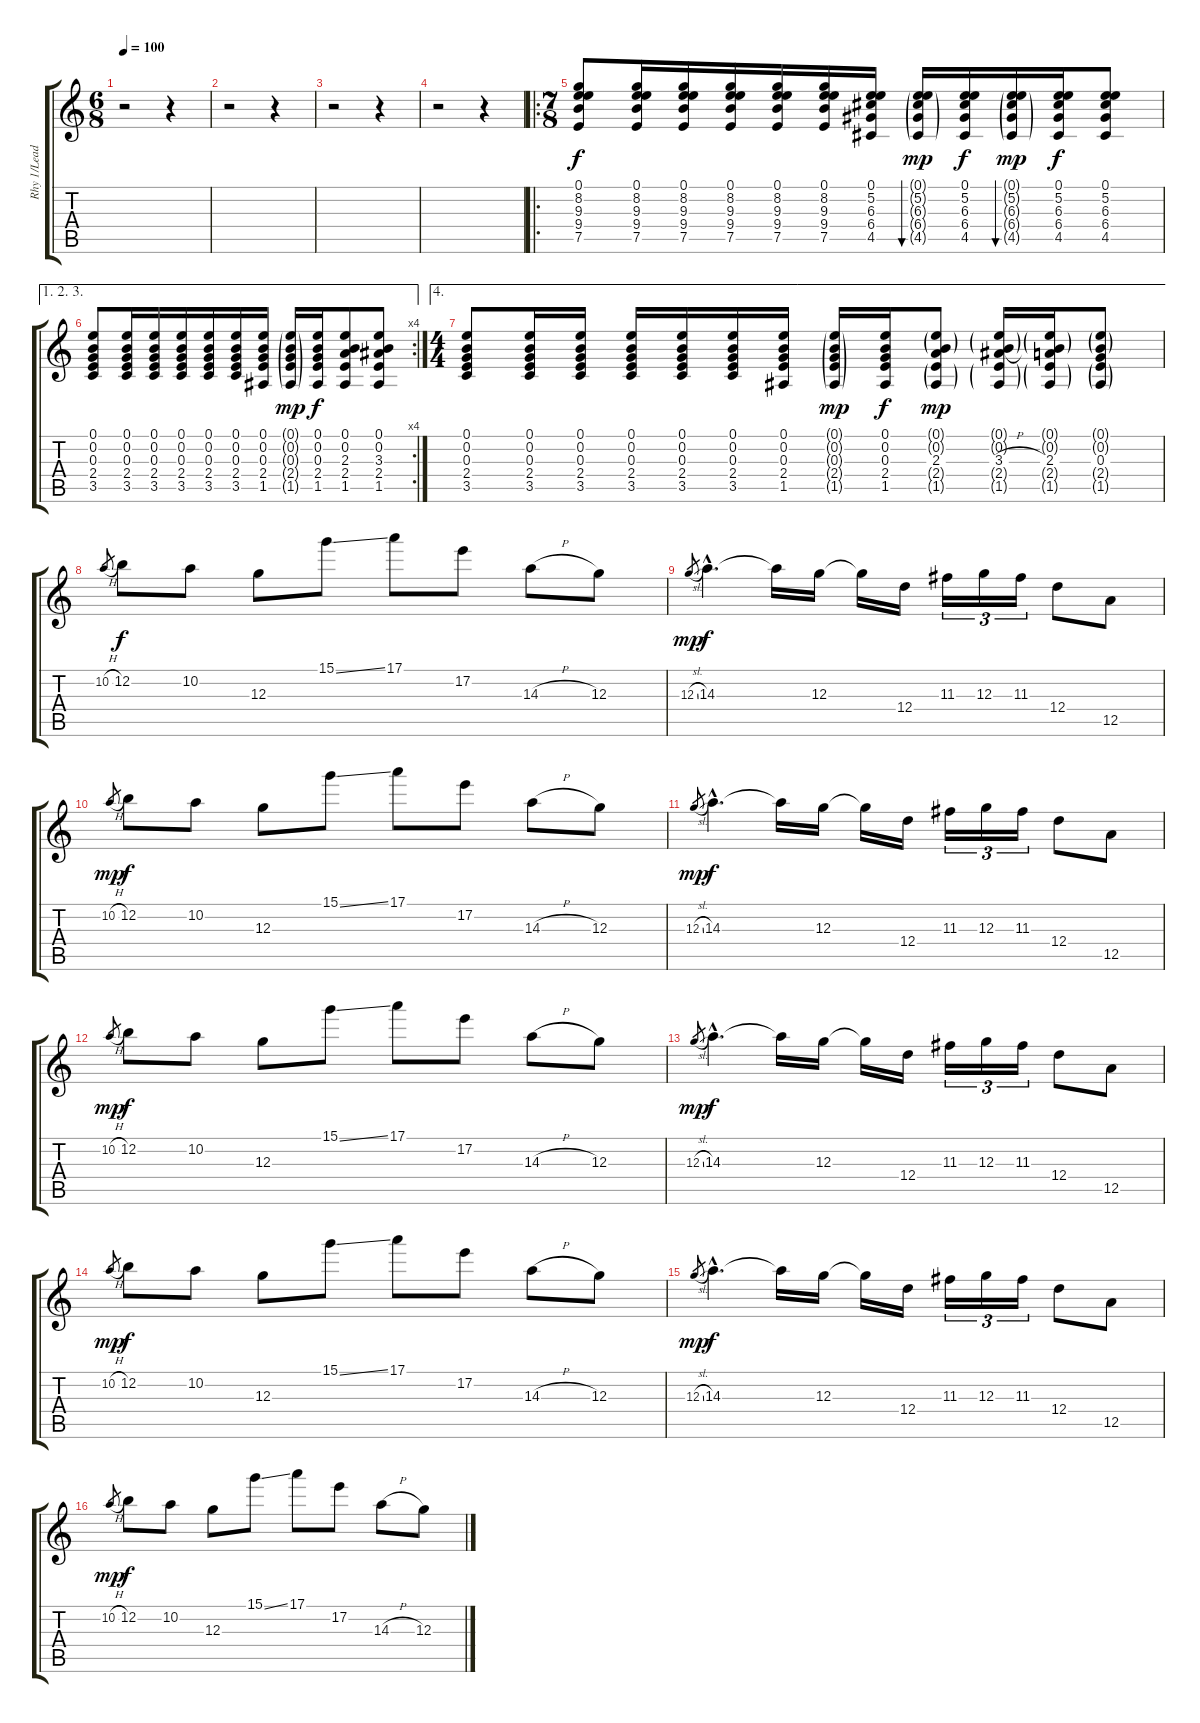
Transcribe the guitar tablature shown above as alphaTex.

\track ("Rhy 1/Lead 2" "Rhy 1/Lead") {instrument distortionguitar}
\staff {score tabs}
\tuning (E4 B3 G3 D3 A2 E2) {hide}
\ts (6 8)
\tempo 100
\clef g2
\ks c
r.2{dy f} r.4 |
r.2 r.4 |
r.2 r.4 |
r.2 r.4 |
\ro
\ts (7 8)
(0.1 8.2 9.3 9.4 7.5).8 (0.1 8.2 9.3 9.4 7.5).16 (0.1 8.2 9.3 9.4 7.5).16 (0.1 8.2 9.3 9.4 7.5).16 (0.1 8.2 9.3 9.4 7.5).16 (0.1 8.2 9.3 9.4 7.5).16 (0.1 5.2 6.3 6.4 4.5).16 (0.1{g} 5.2{g} 6.3{g} 6.4{g} 4.5{g}).16{bu 120 dy mp} (0.1 5.2 6.3 6.4 4.5).16{dy f} (0.1{g} 5.2{g} 6.3{g} 6.4{g} 4.5{g}).16{bu 120 dy mp} (0.1 5.2 6.3 6.4 4.5).16{dy f} (0.1 5.2 6.3 6.4 4.5).8 |
\ae (1 2 3)
\rc 4
(0.1 0.2 0.3 2.4 3.5).8 (0.1 0.2 0.3 2.4 3.5).16 (0.1 0.2 0.3 2.4 3.5).16 (0.1 0.2 0.3 2.4 3.5).16 (0.1 0.2 0.3 2.4 3.5).16 (0.1 0.2 0.3 2.4 3.5).16 (0.1 0.2 0.3 2.4 1.5).16 (0.1{g} 0.2{g} 0.3{g} 2.4{g} 1.5{g}).16{dy mp} (0.1 0.2 0.3 2.4 1.5).16{dy f} (0.1 0.2 2.3 2.4 1.5).8 (0.1 0.2 3.3 2.4 1.5).8 |
\ae 4
\ts (4 4)
(0.1 0.2 0.3 2.4 3.5).8 (0.1 0.2 0.3 2.4 3.5).16 (0.1 0.2 0.3 2.4 3.5).16 (0.1 0.2 0.3 2.4 3.5).16 (0.1 0.2 0.3 2.4 3.5).16 (0.1 0.2 0.3 2.4 3.5).16 (0.1 0.2 0.3 2.4 1.5).16 (0.1{g} 0.2{g} 0.3{g} 2.4{g} 1.5{g}).16{dy mp} (0.1 0.2 0.3 2.4 1.5).16{dy f} (0.1{g} 0.2{g} 2.3 2.4{g} 1.5{g}).8{dy mp} (0.1{g} 0.2{g} 3.3{h} 2.4{g} 1.5{g}).16 (0.1{g} 0.2{g} 2.3 2.4{g} 1.5{g}).16 (0.1{g} 0.2{g} 0.3 2.4{g} 1.5{g}).8 |
10.2{h}.8{gr} 12.2.8{dy f balance 11} 10.2.8 12.3.8 15.1{ss}.8 17.1.8 17.2.8 14.3{h}.8 12.3.8 |
12.3{sl}.8{gr dy mp} 14.3{hac}.4{d dy f} 14.3{t}.16 12.3.16 12.3{t}.16 12.4.16 11.3.16{tu (3 2)} 12.3.16{tu (3 2)} 11.3.16{tu (3 2)} 12.4.8 12.5.8 |
10.2{h}.8{gr dy mp} 12.2.8{dy f balance 11} 10.2.8 12.3.8 15.1{ss}.8 17.1.8 17.2.8 14.3{h}.8 12.3.8 |
12.3{sl}.8{gr dy mp} 14.3{hac}.4{d dy f} 14.3{t}.16 12.3.16 12.3{t}.16 12.4.16 11.3.16{tu (3 2)} 12.3.16{tu (3 2)} 11.3.16{tu (3 2)} 12.4.8 12.5.8 |
10.2{h}.8{gr dy mp} 12.2.8{dy f balance 11} 10.2.8 12.3.8 15.1{ss}.8 17.1.8 17.2.8 14.3{h}.8 12.3.8 |
12.3{sl}.8{gr dy mp} 14.3{hac}.4{d dy f} 14.3{t}.16 12.3.16 12.3{t}.16 12.4.16 11.3.16{tu (3 2)} 12.3.16{tu (3 2)} 11.3.16{tu (3 2)} 12.4.8 12.5.8 |
10.2{h}.8{gr dy mp} 12.2.8{dy f balance 11} 10.2.8 12.3.8 15.1{ss}.8 17.1.8 17.2.8 14.3{h}.8 12.3.8 |
12.3{sl}.8{gr dy mp} 14.3{hac}.4{d dy f} 14.3{t}.16 12.3.16 12.3{t}.16 12.4.16 11.3.16{tu (3 2)} 12.3.16{tu (3 2)} 11.3.16{tu (3 2)} 12.4.8 12.5.8 |
10.2{h}.8{gr dy mp} 12.2.8{dy f balance 11} 10.2.8 12.3.8 15.1{ss}.8 17.1.8 17.2.8 14.3{h}.8 12.3.8
